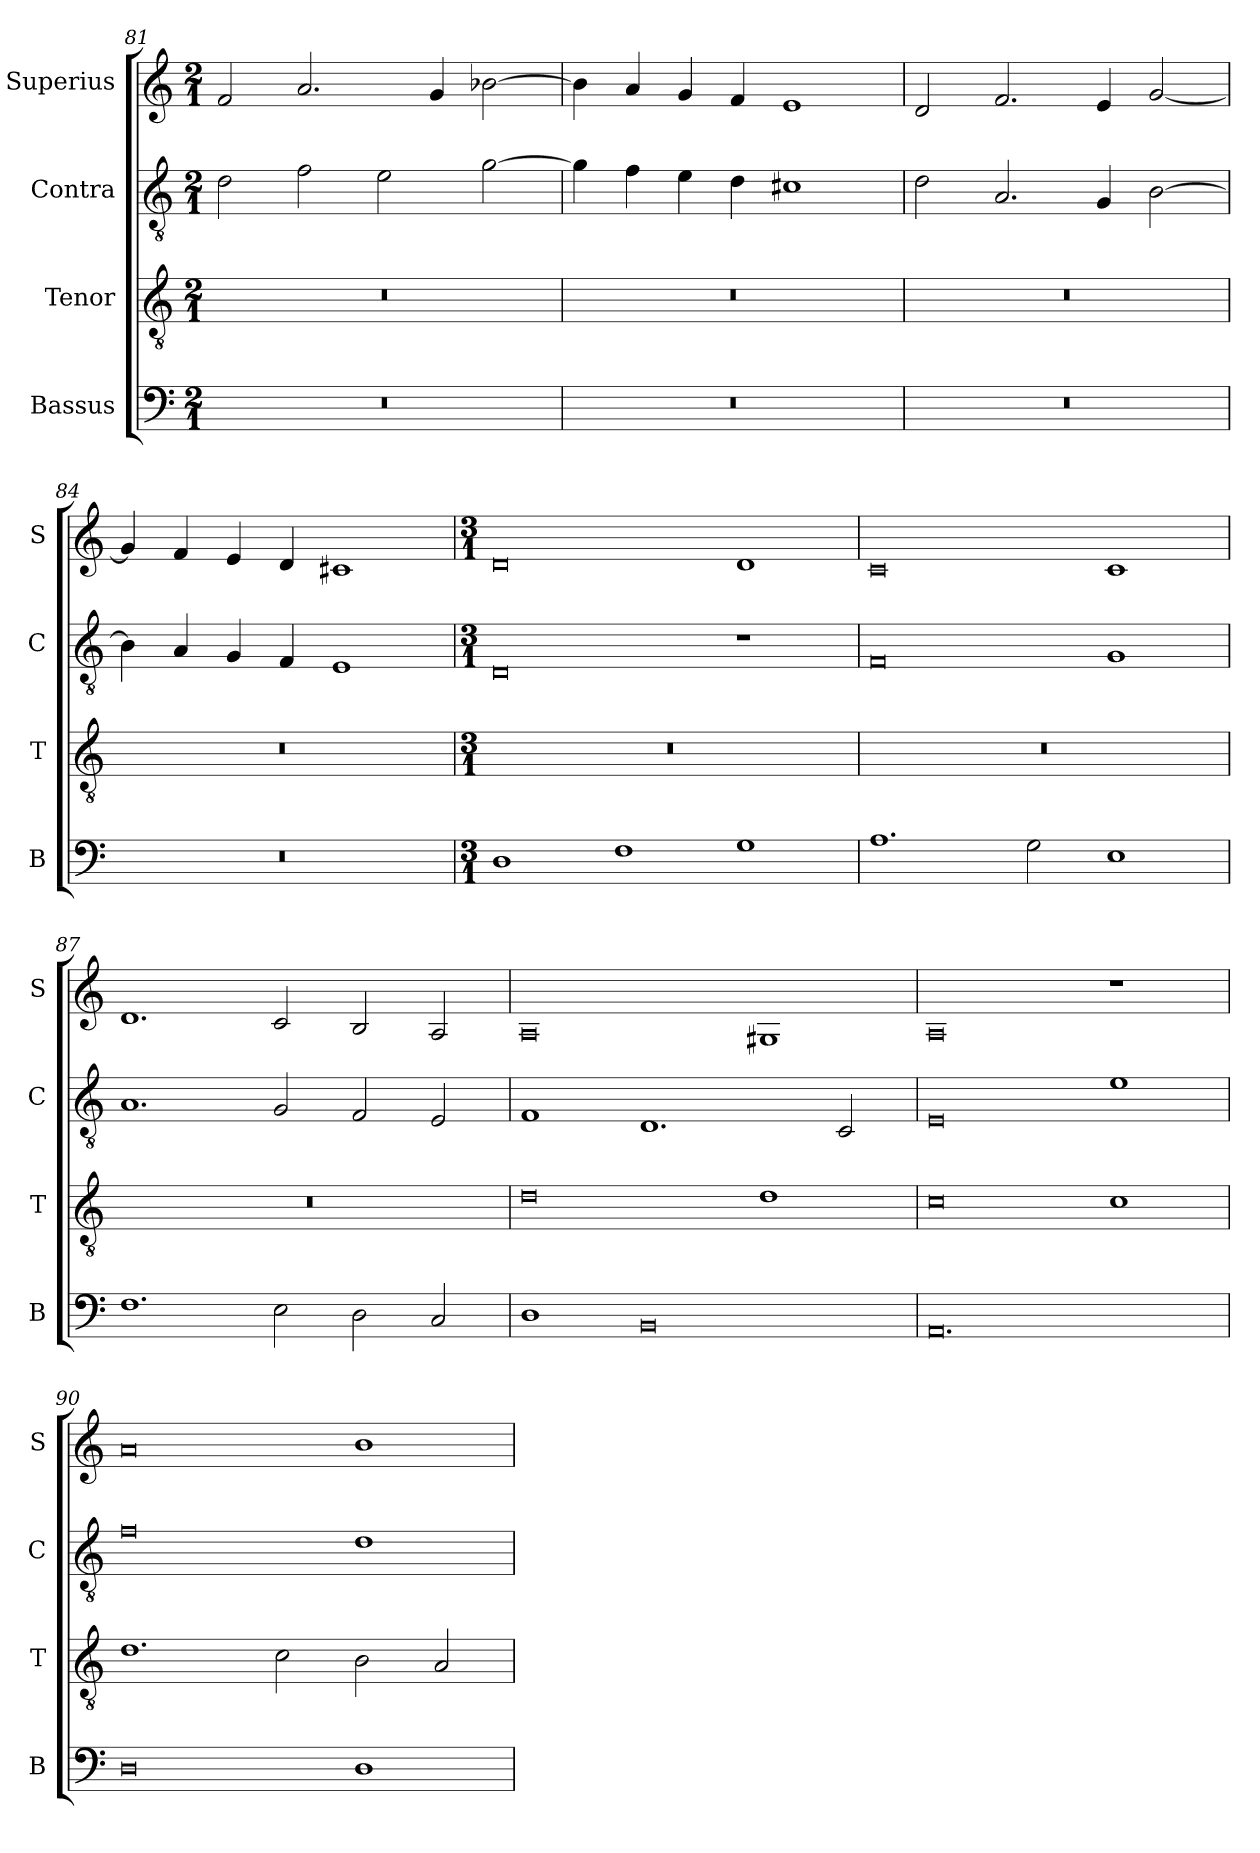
**kern	**kern	**kern	**kern
*part4	*part3	*part2	*part1
*staff4	*staff3	*staff2	*staff1
*I"Bassus	*I"Tenor	*I"Contra	*I"Superius
*I'B	*I'T	*I'C	*I'S
*clefF4	*clefGv2	*clefGv2	*clefG2
*k[]	*k[]	*k[]	*k[]
*M2/1	*M2/1	*M2/1	*M2/1
=81	=81	=81	=81
0r	0r	2d\	2f/
.	.	2f\	2.a/
.	.	2e\	.
.	.	.	4g/
.	.	[2g\	[2b-X\
=82	=82	=82	=82
0r	0r	4g\]	4b-\]
.	.	4f\	4a/
.	.	4e\	4g/
.	.	4d\	4f/
.	.	1c#X	1e
=83	=83	=83	=83
0r	0r	2d\	2d/
.	.	2.A/	2.f/
.	.	4G/	4e/
.	.	[2B\	[2g/
=84	=84	=84	=84
0r	0r	4B\]	4g/]
.	.	4A/	4f/
.	.	4G/	4e/
.	.	4F/	4d/
.	.	1E	1c#X
=85	=85	=85	=85
*M3/1	*M3/1	*M3/1	*M3/1
1D	0.r	0D	0d
1F	.	.	.
1G	.	1r	1d
=86	=86	=86	=86
1.A	0.r	0F	0c
2G\	.	.	.
1E	.	1G	1c
=87	=87	=87	=87
1.F	0.r	1.A	1.d
2E\	.	2G/	2c/
2D\	.	2F/	2B/
2C/	.	2E/	2A/
=88	=88	=88	=88
1D	0d	1F	0A
0BB	.	1.D	.
.	1d	.	1G#X
.	.	2C/	.
=89	=89	=89	=89
0.AA	0c	0E	0A
.	1c	1e	1r
=90	=90	=90	=90
0D	1.d	0f	0a
.	2c\	.	.
1D	2B\	1d	1b
.	2A/	.	.
=	=	=	=
*-	*-	*-	*-
